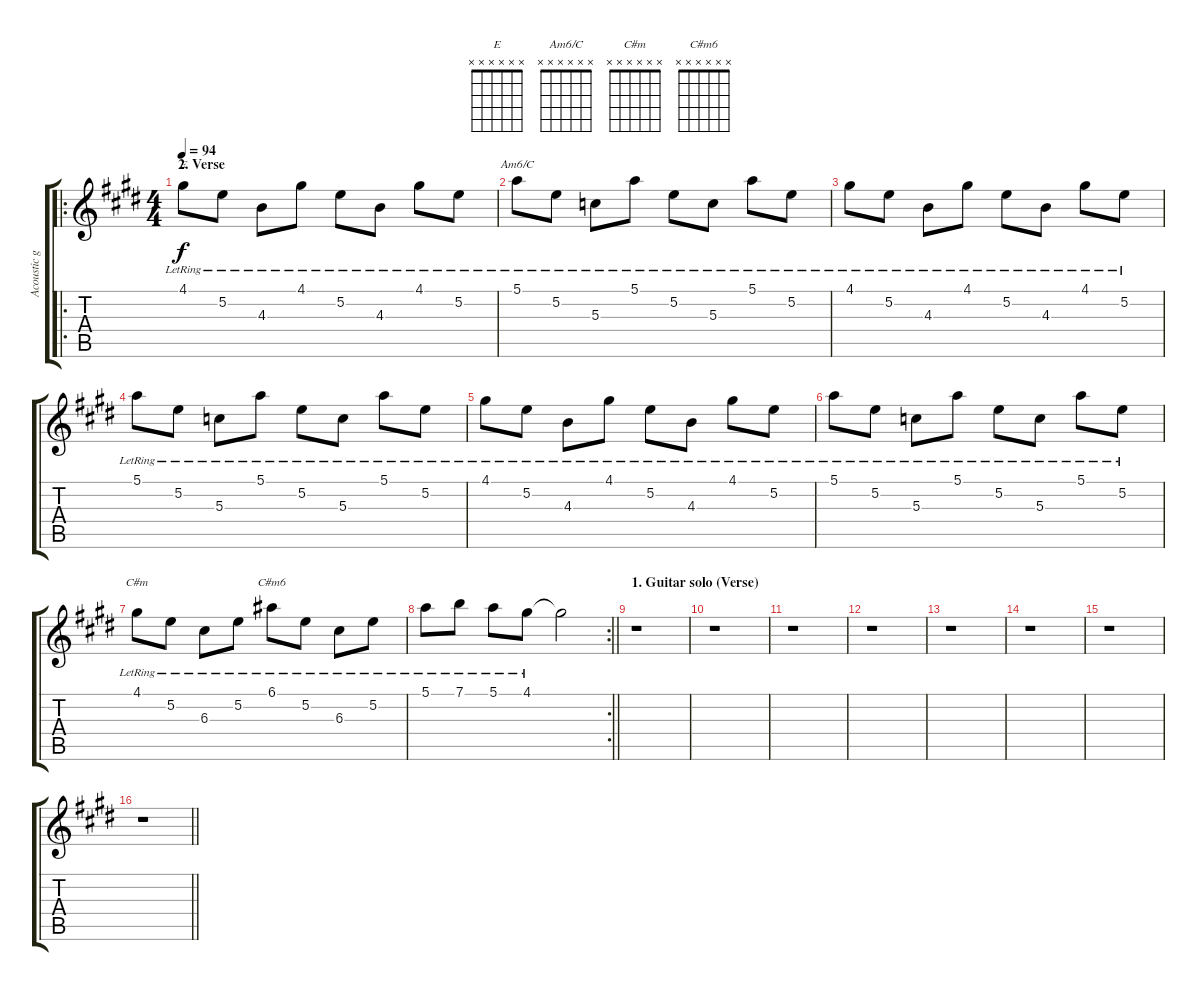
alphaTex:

\track ("Acoustic guitar: 2. Verse fill" "Acoustic g") {instrument acousticguitarsteel}
\staff {score tabs}
\tuning (E4 B3 G3 D3 A2 E2) {hide}
\chord ("E" x x x x x x)
\chord ("Am6/C" x x x x x x)
\chord ("C#m" x x x x x x)
\chord ("C#m6" x x x x x x)
\ro
\ts (4 4)
\section ("" "2. Verse")
\tempo 94
\clef g2
\ks e
4.1{lr}.8{ch "E" dy f} 5.2{lr}.8 4.3{lr}.8 4.1{lr}.8 5.2{lr}.8 4.3{lr}.8 4.1{lr}.8 5.2{lr}.8 |
5.1{lr}.8{ch "Am6/C"} 5.2{lr}.8 5.3{lr}.8 5.1{lr}.8 5.2{lr}.8 5.3{lr}.8 5.1{lr}.8 5.2{lr}.8 |
4.1{lr}.8 5.2{lr}.8 4.3{lr}.8 4.1{lr}.8 5.2{lr}.8 4.3{lr}.8 4.1{lr}.8 5.2{lr}.8 |
5.1{lr}.8 5.2{lr}.8 5.3{lr}.8 5.1{lr}.8 5.2{lr}.8 5.3{lr}.8 5.1{lr}.8 5.2{lr}.8 |
4.1{lr}.8 5.2{lr}.8 4.3{lr}.8 4.1{lr}.8 5.2{lr}.8 4.3{lr}.8 4.1{lr}.8 5.2{lr}.8 |
5.1{lr}.8 5.2{lr}.8 5.3{lr}.8 5.1{lr}.8 5.2{lr}.8 5.3{lr}.8 5.1{lr}.8 5.2{lr}.8 |
4.1{lr}.8{ch "C#m"} 5.2{lr}.8 6.3{lr}.8 5.2{lr}.8 6.1{lr}.8{ch "C#m6"} 5.2{lr}.8 6.3{lr}.8 5.2{lr}.8 |
\rc 2
\barLineRight lightlight
5.1{lr}.8 7.1{lr}.8 5.1{lr}.8 4.1{lr}.8 4.1{t}.2 |
\section ("" "1. Guitar solo (Verse)")
r.1 |
r.1 |
r.1 |
r.1 |
r.1 |
r.1 |
r.1 |
\barLineRight lightlight
r.1
